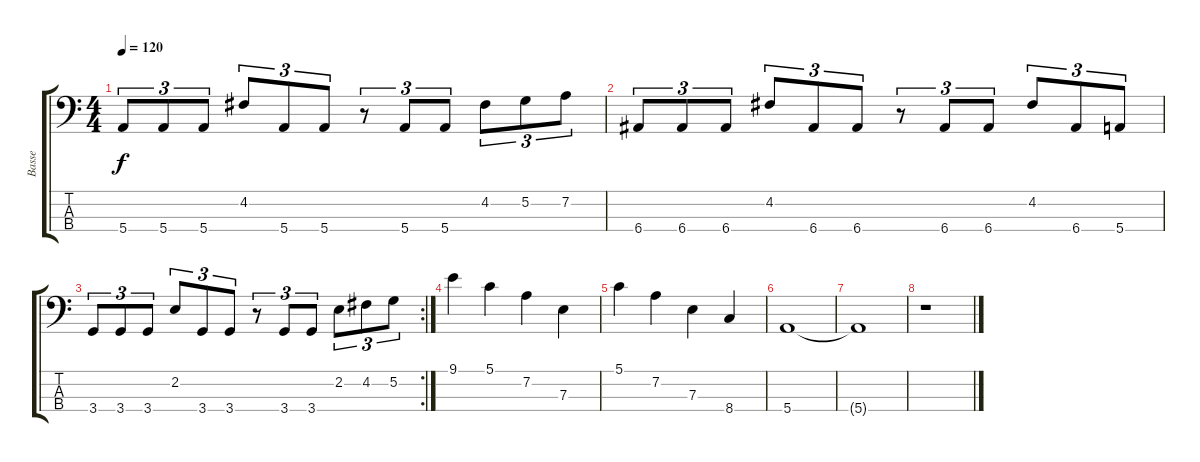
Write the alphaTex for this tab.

\track ("Basse" "Basse") {instrument electricbassfinger}
\staff {score tabs}
\tuning (G2 D2 A1 E1) {hide}
\ts (4 4)
\tempo 120
\clef f4
\ks c
5.4.8{tu (3 2) dy f} 5.4.8{tu (3 2)} 5.4.8{tu (3 2)} 4.2.8{tu (3 2)} 5.4.8{tu (3 2)} 5.4.8{tu (3 2)} r.8{tu (3 2)} 5.4.8{tu (3 2)} 5.4.8{tu (3 2)} 4.2.8{tu (3 2)} 5.2.8{tu (3 2)} 7.2.8{tu (3 2)} |
6.4.8{tu (3 2)} 6.4.8{tu (3 2)} 6.4.8{tu (3 2)} 4.2.8{tu (3 2)} 6.4.8{tu (3 2)} 6.4.8{tu (3 2)} r.8{tu (3 2)} 6.4.8{tu (3 2)} 6.4.8{tu (3 2)} 4.2.8{tu (3 2)} 6.4.8{tu (3 2)} 5.4.8{tu (3 2)} |
\rc 2
3.4.8{tu (3 2)} 3.4.8{tu (3 2)} 3.4.8{tu (3 2)} 2.2.8{tu (3 2)} 3.4.8{tu (3 2)} 3.4.8{tu (3 2)} r.8{tu (3 2)} 3.4.8{tu (3 2)} 3.4.8{tu (3 2)} 2.2.8{tu (3 2)} 4.2.8{tu (3 2)} 5.2.8{tu (3 2)} |
9.1.4 5.1.4 7.2.4 7.3.4 |
5.1.4 7.2.4 7.3.4 8.4.4 |
5.4.1 |
5.4{t}.1 |
r.1
